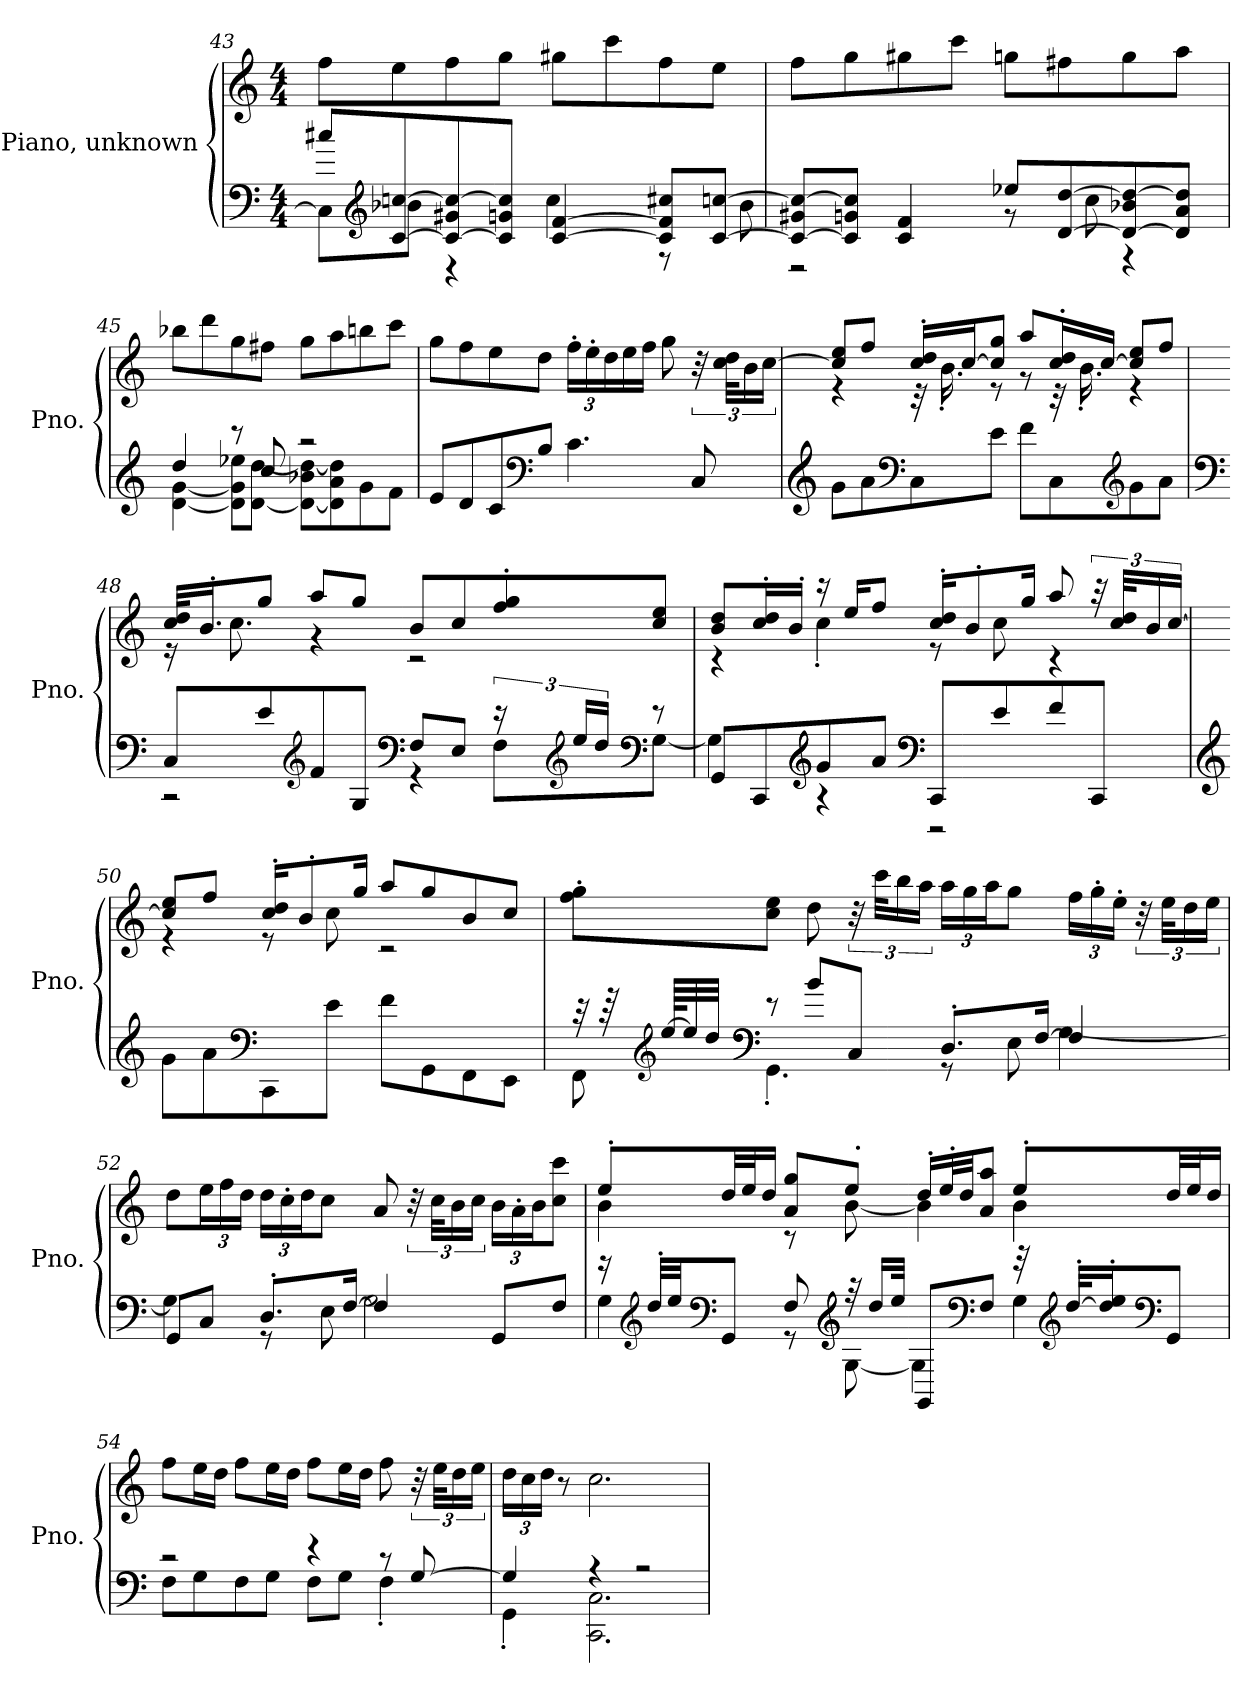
**kern	**kern
*part1	*part1
*staff2	*staff1
*I"Piano, unknown	*
*I'Pno.	*
!!LO:PB:g=z
*clefF4	*clefG2
*k[]	*k[]
*M4/4	*M4/4
=43	=43
*^	*
8cc#X/L	8C\L]	8ff\L
*clefG2	*	*
[8c/ [8ccn/	8b-X\J	8ee\
8c/_ 8g#X/ 8cc/_	4r	8ff\
8c/] 8gn/ 8cc/]J	.	8gg\J
[4c/ [4f/	4cc\	8gg#X\L
.	.	8ccc\
8c/] 8f/] 8cc#X/L	8r	8ff\
[8c/ [8ccn/J	8b-\	8ee\J
=44	=44	=44
8c/_ 8g#X/ 8cc/_L	2r	8ff\L
8c/] 8gn/ 8cc/]J	.	8gg\
4c/ 4f/	.	8gg#X\
.	.	8ccc\J
8ee-X/L	8r	8ggn\L
[8d/ [8dd/	8cc\	8ff#X\
8d/_ 8b-X/ 8dd/_	4r	8gg\
8d/] 8a/ 8dd/]J	.	8aa\J
=45	=45	=45
4dd/	[4d\ [4g\	8bb-X\L
.	.	8ddd\
8r	8d\] 8g\] 8ee-X\L	8gg\
8cc/	[8d\ [8dd\J	8ff#X\J
2r	8d\_ 8b-X\ 8dd\_L	8gg\L
.	8d\] 8a\ 8dd\]	8aa\
.	8g\	8bbn\
.	8f\J	8ccc\J
*v	*v	*
!!LO:LB:g=z
=46	=46
8e/L	8gg\L
8d/	8ff\
8c/	8ee\
*clefF4	*
8B/J	8dd\J
*	*Xbrackettup
4.c\	24ff'\LL
.	24ee'\
.	24dd\
.	16ee\
.	16ff\JJ
.	8gg\
*	*brackettup
8C/	48r
.	48cc\ 48dd\KLL
.	24b\
.	[24cc\JJ
=47	=47
*clefG2	*
*	*^
8g\L	8cc/] 8ee/L	4r
8a\	8ff/J	.
*clefF4	*	*
8C\	16cc/' 16dd/'LL	32r
.	.	16.b'\
.	[16cc/J	.
8e\J	8cc/] 8gg/J	8r
8f\L	8aa/L	8r
8C\	16cc/' 16dd/'L	32r
.	.	16.b'\
.	[16cc/JJ	.
*clefG2	*	*
8g\	8cc/] 8ee/L	4r
8a\J	8ff/J	.
!!LO:LB:g=z	!!
=48	=48	=48
*clefF4	*	*
*^	*	*
8C/L	2r	32cc/ 32dd/KLL	16r
.	.	16.b'/J	.
.	.	.	8.cc\
8e/	.	8gg/J	.
*clefG2	*	*	*
8f/	.	8aa/L	4r
8G/J	.	8gg/J	.
*clefF4	*	*	*
8F/L	4r	8b/L	2r
8E/J	.	8cc/	.
24r	8F\L	8ff/' 8gg/'	.
*clefG2	*	*	*
24ee/LL	.	.	.
24dd/JJ	.	.	.
*clefF4	*	*	*
8r	[8G\J	8cc/ 8ee/J	.
=49	=49	=49	=49
8GG/L	4G\]	8b/ 8dd/L	4r
8CC/	.	16cc/' 16dd/'L	.
.	.	16b'/JJ	.
*clefG2	*	*	*
8g/	4r	16r	4cc'\
.	.	16ee/KL	.
8a/J	.	8ff/J	.
*clefF4	*	*	*
8CC/L	2r	16cc/' 16dd/'KL	8r
.	.	8b'/	.
8e/	.	.	8cc\
.	.	16gg/Jk	.
8f/	.	8aa/	4r
8CC/J	.	48r	.
.	.	48cc/ 48dd/KLL	.
.	.	24b/	.
.	.	[24cc/JJ	.
*v	*v	*	*
!!LO:LB:g=z	!!
=50	=50	=50
*clefG2	*	*
8g\L	8cc/] 8ee/L	4r
8a\	8ff/J	.
*clefF4	*	*
8CC\	16cc/' 16dd/'KL	8r
.	8b'/	.
8e\J	.	8cc\
.	16gg/Jk	.
8f\L	8aa/L	2r
8GG\	8gg/	.
8FF\	8b/	.
8EE\J	8cc/J	.
*	*v	*v
=51	=51
*^	*
32r	8FF\	8ff\' 8gg\'L
64r	.	.
*clefG2	*	*
[64ee/KLLL	.	.
32ee/]	.	.
32dd/JJJ	.	.
*clefF4	*	*
8r	4.GG'\	8cc\ 8ee\J
8b/L	.	8dd\
8C/J	.	48r
.	.	48ccc\KLL
.	.	24bb\
.	.	24aa\JJ
*	*	*Xbrackettup
8.D'/L	8r	24aa\LL
.	.	24gg\
.	.	24aa\J
.	8E\	8gg\J
[16F/Jk	.	.
4F/]	[4G\	24ff\LL
.	.	24gg'\
.	.	24ee'\JJ
*	*	*brackettup
.	.	48r
.	.	48ee\KLL
.	.	24dd\
.	.	24ee\JJ
!!LO:LB:g=z
=52	=52	=52
8GG/L	4G\]	8dd\L
*	*	*Xbrackettup
8C/J	.	24ee\L
.	.	24ff\
.	.	24dd\JJ
8.D'/L	8r	24dd\LL
.	.	24cc'\
.	.	24dd\J
.	8E\	8cc\J
[16F/Jk	.	.
4F/]	2G\	8a/
*	*	*brackettup
.	.	48r
.	.	48cc\KLL
.	.	24b\
.	.	24cc\JJ
*	*	*Xbrackettup
8GG/L	.	24b\LL
.	.	24a'\
.	.	24b\J
8F/J	.	8cc\ 8ccc\J
!!LO:LB:g=z
=53	=53	=53
*	*	*^
16r	4G\	8ee'/L	4b\
*clefG2	*	*	*
32dd'/LLL	.	.	.
32ee/JJ	.	.	.
*clefF4	*	*	*
8GG/J	.	32dd/LL	.
.	.	32ee/J	.
.	.	16dd/JJ	.
8F/	8r	8a/ 8gg/L	8r
*clefG2	*	*	*
32r	[8G\	8ee'/J	[8b\
16dd/LL	.	.	.
32ee/JJk	.	.	.
8GG/L	4G\]	16dd'/LL	4b\]
.	.	32ee'/L	.
.	.	32dd/JJ	.
*clefF4	*	*	*
8F/J	.	8a/ 8aa/J	.
32r	4G\	8ee'/L	4b\
*clefG2	*	*	*
[32dd'/KLL	.	.	.
16dd/]' 16ee/'J	.	.	.
*clefF4	*	*	*
8GG/J	.	32dd/LL	.
.	.	32ee/J	.
.	.	16dd/JJ	.
*	*	*v	*v
=54	=54	=54
2r	8F\L	8ff\L
.	8G\	16ee\L
.	.	16dd\JJ
.	8F\	8ff\L
.	8G\J	16ee\L
.	.	16dd\JJ
4r	8F\L	8ff\L
.	8G\J	16ee\L
.	.	16dd\JJ
8r	4F'\	8ff\
*	*	*brackettup
[8G/	.	48r
.	.	48ee\KLL
.	.	24dd\
.	.	24ee\JJ
!!LO:PB:g=z
=55	=55	=55
*	*	*Xbrackettup
4G/]	4GG'\	24dd\LL
.	.	24cc\
.	.	24dd\JJ
.	.	8r
4r	2.CC\ 2.C\	2.cc\
2r	.	.
*v	*v	*
=	=
*-	*-
